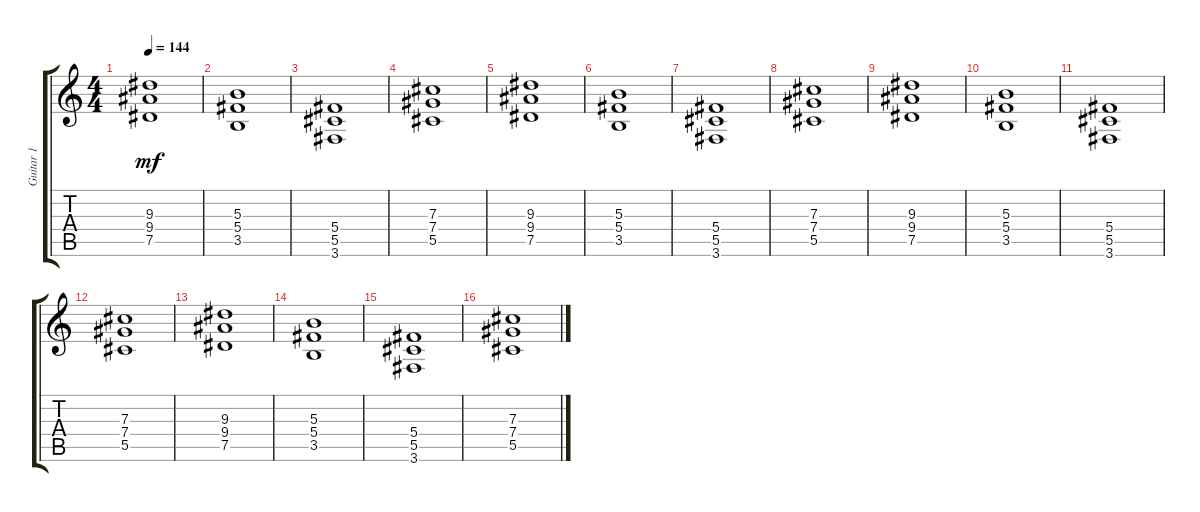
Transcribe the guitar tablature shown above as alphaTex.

\track ("Guitar 1" "Guitar 1") {instrument overdrivenguitar}
\staff {score tabs}
\tuning (Eb4 Bb3 Gb3 Db3 Ab2 Eb2) {hide}
\ts (4 4)
\tempo 144
\clef g2
\ks c
(9.3 9.4 7.5).1{dy mf} |
(5.3 5.4 3.5).1 |
(5.4 5.5 3.6).1 |
(7.3 7.4 5.5).1 |
(9.3 9.4 7.5).1 |
(5.3 5.4 3.5).1 |
(5.4 5.5 3.6).1 |
(7.3 7.4 5.5).1 |
(9.3 9.4 7.5).1 |
(5.3 5.4 3.5).1 |
(5.4 5.5 3.6).1 |
(7.3 7.4 5.5).1 |
(9.3 9.4 7.5).1 |
(5.3 5.4 3.5).1 |
(5.4 5.5 3.6).1 |
(7.3 7.4 5.5).1
